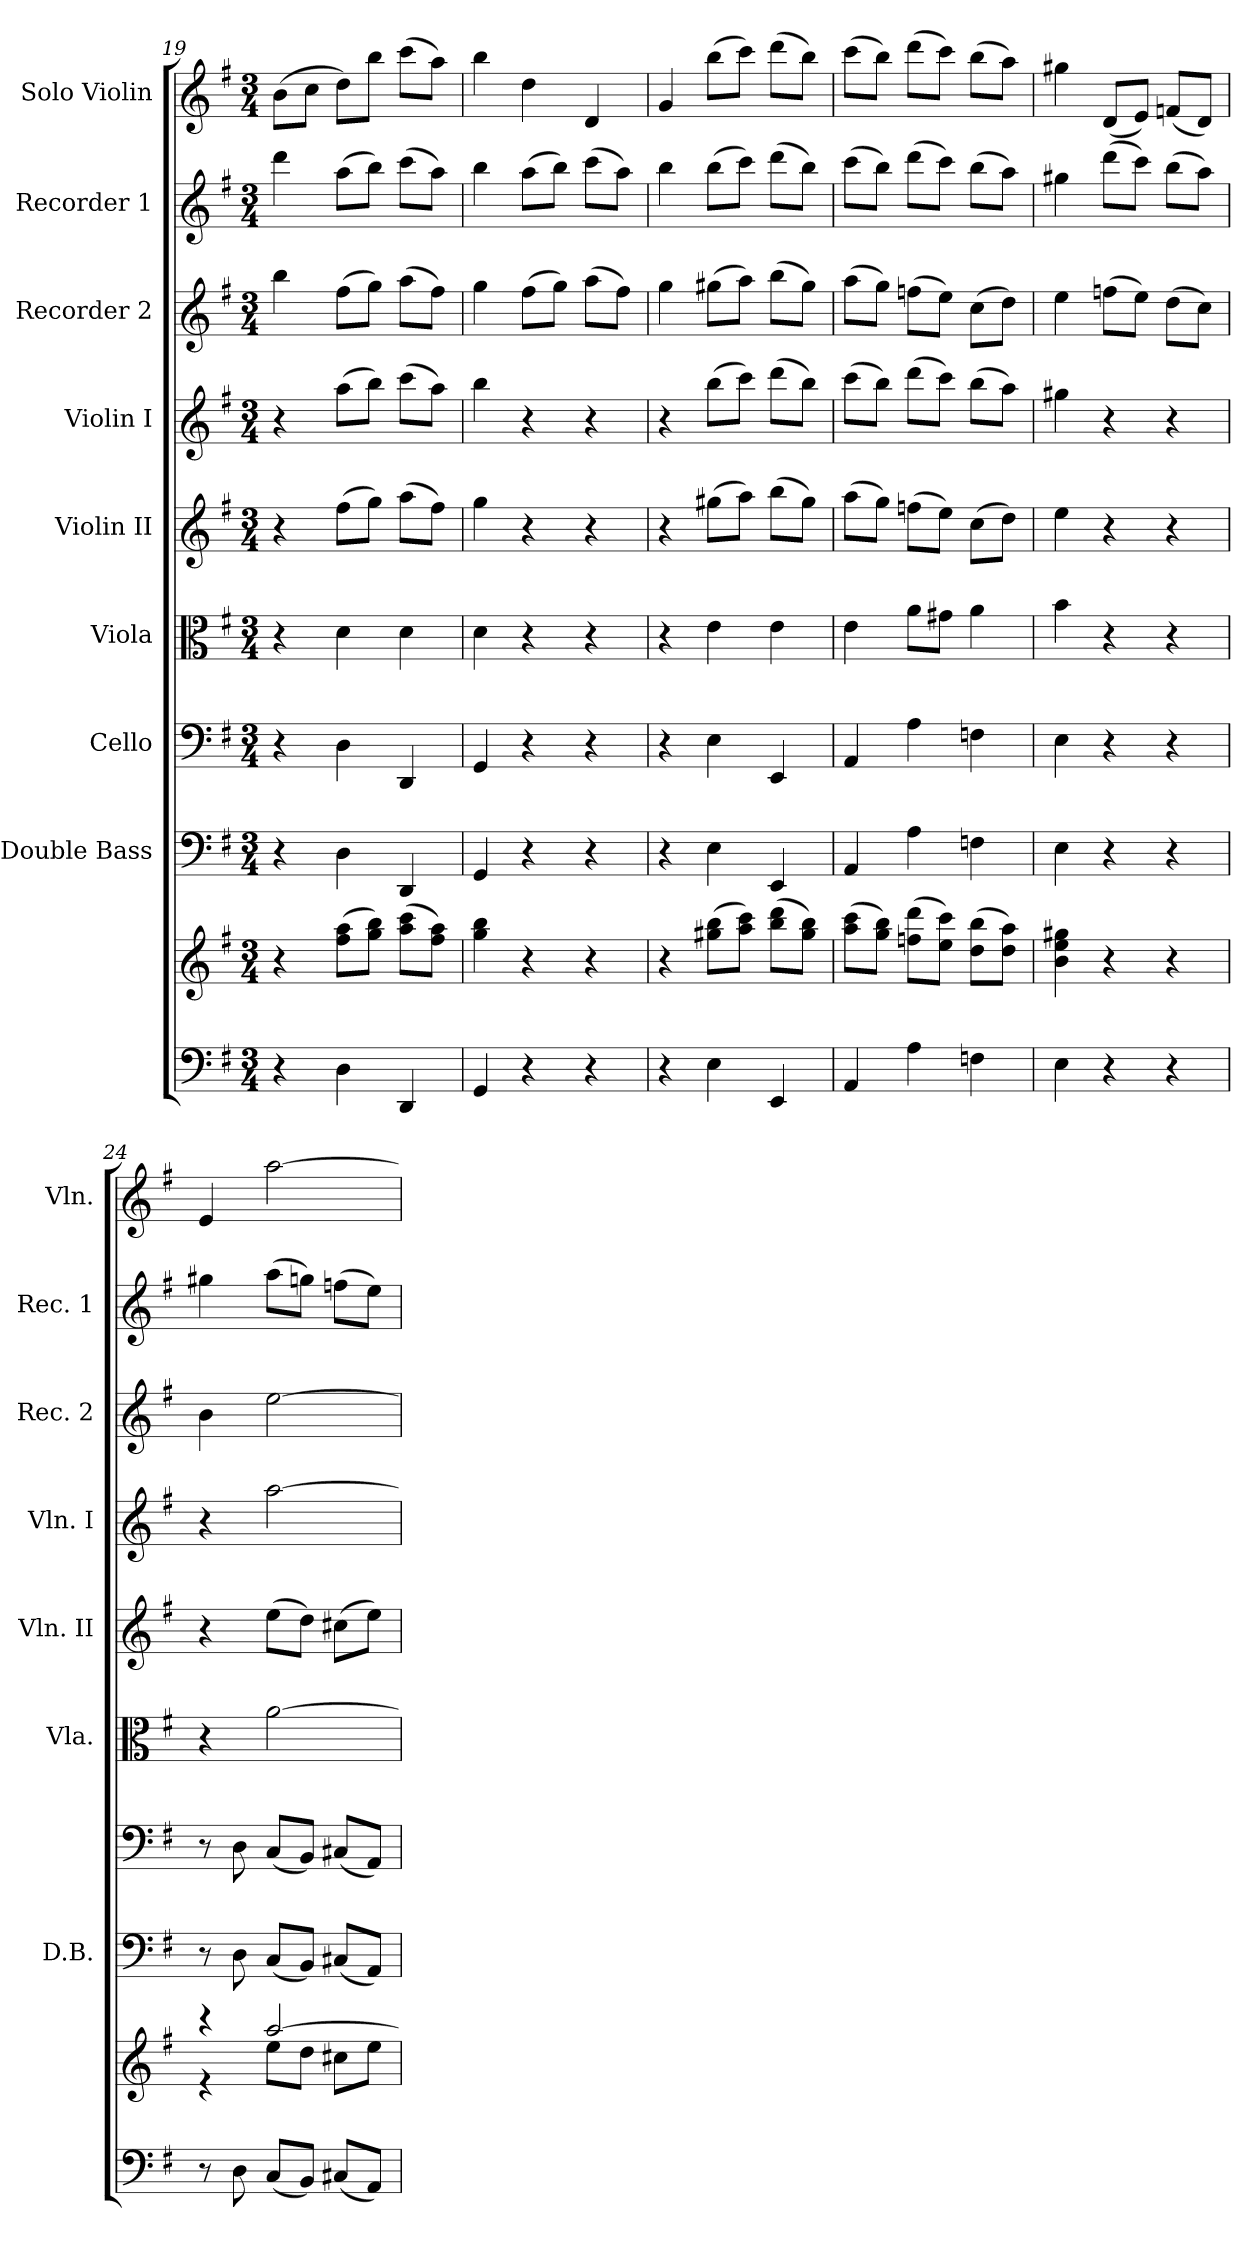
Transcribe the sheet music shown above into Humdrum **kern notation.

**kern	**kern	**kern	**kern	**kern	**kern	**kern	**kern	**kern	**kern
*part9	*part9	*part8	*part7	*part6	*part5	*part4	*part3	*part2	*part1
*staff10	*staff9	*staff8	*staff7	*staff6	*staff5	*staff4	*staff3	*staff2	*staff1
*	*	*I"Double Bass	*I"Cello	*I"Viola	*I"Violin II	*I"Violin I	*I"Recorder 2	*I"Recorder 1	*I"Solo Violin
*	*	*I'D.B.	*	*I'Vla.	*I'Vln. II	*I'Vln. I	*I'Rec. 2	*I'Rec. 1	*I'Vln.
*clefF4	*clefG2	*clefF4	*clefF4	*clefC3	*clefG2	*clefG2	*clefG2	*clefG2	*clefG2
*	*	*ITrd7c12	*	*	*	*	*	*	*
*k[f#]	*k[f#]	*k[f#]	*k[f#]	*k[f#]	*k[f#]	*k[f#]	*k[f#]	*k[f#]	*k[f#]
*G:	*G:	*G:	*G:	*G:	*G:	*G:	*G:	*G:	*G:
*M3/4	*M3/4	*M3/4	*M3/4	*M3/4	*M3/4	*M3/4	*M3/4	*M3/4	*M3/4
=19	=19	=19	=19	=19	=19	=19	=19	=19	=19
4r	4r	4r	4r	4r	4r	4r	4bb\	4ddd\	(>8b\L
.	.	.	.	.	.	.	.	.	8cc\J
4D\	(>8ff#\ 8aa\L	4DD\	4D\	4d\	(>8ff#\L	(>8aa\L	(>8ff#\L	(>8aa\L	8dd\L)
.	8gg\ 8bb\J)	.	.	.	8gg\J)	8bb\J)	8gg\J)	8bb\J)	8bb\J
4DD/	(>8aa\ 8ccc\L	4DDD/	4DD/	4d\	(>8aa\L	(>8ccc\L	(>8aa\L	(>8ccc\L	(>8ccc\L
.	8ff#\ 8aa\J)	.	.	.	8ff#\J)	8aa\J)	8ff#\J)	8aa\J)	8aa\J)
!!LO:PB:g=z
=20	=20	=20	=20	=20	=20	=20	=20	=20	=20
4GG/	4gg\ 4bb\	4GGG/	4GG/	4d\	4gg\	4bb\	4gg\	4bb\	4bb\
4r	4r	4r	4r	4r	4r	4r	(>8ff#\L	(>8aa\L	4dd\
.	.	.	.	.	.	.	8gg\J)	8bb\J)	.
4r	4r	4r	4r	4r	4r	4r	(>8aa\L	(>8ccc\L	4d/
.	.	.	.	.	.	.	8ff#\J)	8aa\J)	.
=21	=21	=21	=21	=21	=21	=21	=21	=21	=21
4r	4r	4r	4r	4r	4r	4r	4gg\	4bb\	4g/
4E\	(>8gg#X\ 8bb\L	4EE\	4E\	4e\	(>8gg#X\L	(>8bb\L	(>8gg#X\L	(>8bb\L	(>8bb\L
.	8aa\ 8ccc\J)	.	.	.	8aa\J)	8ccc\J)	8aa\J)	8ccc\J)	8ccc\J)
4EE/	(>8bb\ 8ddd\L	4EEE/	4EE/	4e\	(>8bb\L	(>8ddd\L	(>8bb\L	(>8ddd\L	(>8ddd\L
.	8gg#\ 8bb\J)	.	.	.	8gg#\J)	8bb\J)	8gg#\J)	8bb\J)	8bb\J)
=22	=22	=22	=22	=22	=22	=22	=22	=22	=22
4AA/	(>8aa\ 8ccc\L	4AAA/	4AA/	4e\	(>8aa\L	(>8ccc\L	(>8aa\L	(>8ccc\L	(>8ccc\L
.	8gg\ 8bb\J)	.	.	.	8gg\J)	8bb\J)	8gg\J)	8bb\J)	8bb\J)
4A\	(>8ffn\ 8ddd\L	4AA\	4A\	8a\L	(>8ffn\L	(>8ddd\L	(>8ffn\L	(>8ddd\L	(>8ddd\L
.	8ee\ 8ccc\J)	.	.	8g#X\J	8ee\J)	8ccc\J)	8ee\J)	8ccc\J)	8ccc\J)
4Fn\	(>8dd\ 8bb\L	4FFn\	4Fn\	4a\	(>8cc\L	(>8bb\L	(>8cc\L	(>8bb\L	(>8bb\L
.	8dd\ 8aa\J)	.	.	.	8dd\J)	8aa\J)	8dd\J)	8aa\J)	8aa\J)
=23	=23	=23	=23	=23	=23	=23	=23	=23	=23
4E\	4b\ 4ee\ 4gg#X\	4EE\	4E\	4b\	4ee\	4gg#X\	4ee\	4gg#X\	4gg#X\
4r	4r	4r	4r	4r	4r	4r	(>8ffn\L	(>8ddd\L	(<8d/L
.	.	.	.	.	.	.	8ee\J)	8ccc\J)	8e/J)
4r	4r	4r	4r	4r	4r	4r	(>8dd\L	(>8bb\L	(<8fn/L
.	.	.	.	.	.	.	8cc\J)	8aa\J)	8d/J)
=24	=24	=24	=24	=24	=24	=24	=24	=24	=24
*	*^	*	*	*	*	*	*	*	*
8r	4r	4r	8r	8r	4r	4r	4r	4b\	4gg#X\	4e/
8D\	.	.	8DD\	8D\	.	.	.	.	.	.
(<8C/L	[2aa/	8ee\L	(<8CC/L	(<8C/L	[2a\	(>8ee\L	[2aa\	[2ee\	(>8aa\L	[2aa\
8BB/J)	.	8dd\J	8BBB/J)	8BB/J)	.	8dd\J)	.	.	8ggn\J)	.
(<8C#X/L	.	8cc#X\L	(<8CC#X/L	(<8C#X/L	.	(>8cc#X\L	.	.	(>8ffn\L	.
8AA/J)	.	8ee\J	8AAA/J)	8AA/J)	.	8ee\J)	.	.	8ee\J)	.
*	*v	*v	*	*	*	*	*	*	*	*
=	=	=	=	=	=	=	=	=	=
*-	*-	*-	*-	*-	*-	*-	*-	*-	*-
